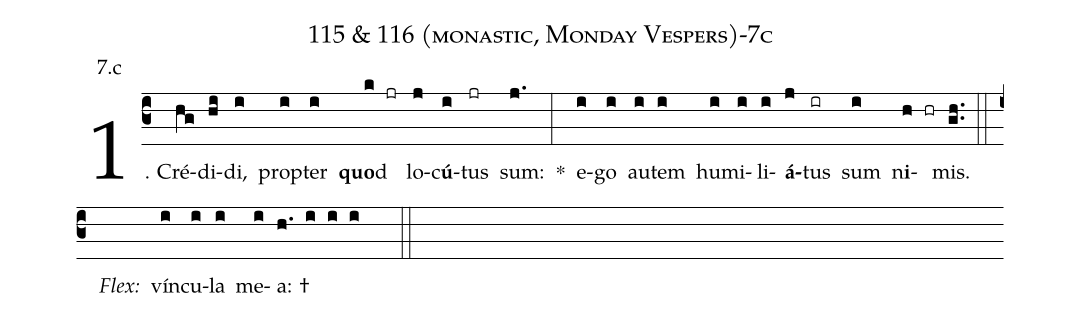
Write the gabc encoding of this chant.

name: 115 & 116 (monastic, Monday Vespers)-7c;
annotation: 7.c;
%%
(c3)1. Cré(hg)di(hi)di,(i) prop(i)ter(i) <b>quo</b>d(k jr) lo(j)c<b>ú</b>(i)tus(jr) sum:(j.) *(:) e(i)go(i) au(i)tem(i) hu(i)mi(i)li(i)<b>á</b>(j)tus(ir) sum(i) n<b>i</b>(h hr)mis.(gh..) (::)
<i>Flex:</i>()  vín(i)cu(i)la(i) me(i)a: †(h. i i i  ::)
